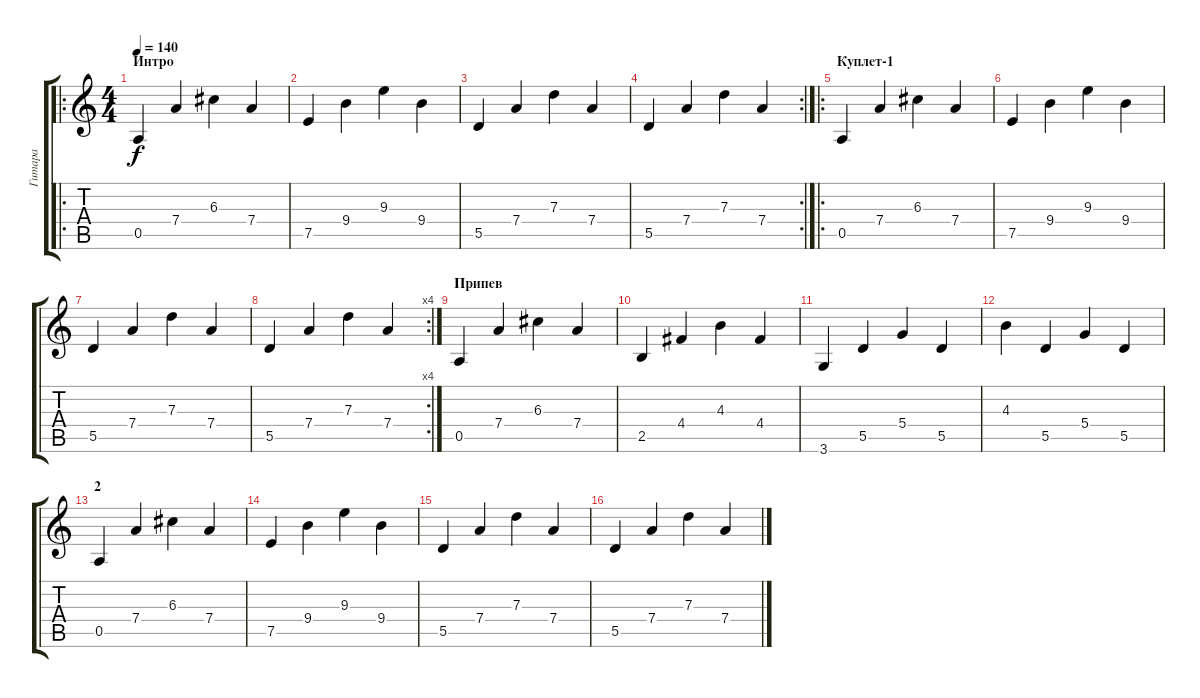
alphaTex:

\track ("Гитара" "Гитара") {instrument electricguitarjazz}
\staff {score tabs}
\tuning (E4 B3 G3 D3 A2 E2) {hide}
\ro
\ts (4 4)
\section ("" "Интро")
\tempo 140
\clef g2
\ks c
0.5.4{dy f instrument electricguitarjazz} 7.4.4 6.3.4 7.4.4 |
7.5.4 9.4.4 9.3.4 9.4.4 |
5.5.4 7.4.4 7.3.4 7.4.4 |
\rc 2
5.5.4 7.4.4 7.3.4 7.4.4 |
\ro
\section ("" "Куплет-1")
0.5.4 7.4.4 6.3.4 7.4.4 |
7.5.4 9.4.4 9.3.4 9.4.4 |
5.5.4 7.4.4 7.3.4 7.4.4 |
\rc 4
5.5.4 7.4.4 7.3.4 7.4.4 |
\section ("" "Припев")
0.5.4 7.4.4 6.3.4 7.4.4 |
2.5.4 4.4.4 4.3.4 4.4.4 |
3.6.4 5.5.4 5.4.4 5.5.4 |
4.3.4 5.5.4 5.4.4 5.5.4 |
\section ("" "2")
0.5.4 7.4.4 6.3.4 7.4.4 |
7.5.4 9.4.4 9.3.4 9.4.4 |
5.5.4 7.4.4 7.3.4 7.4.4 |
5.5.4 7.4.4 7.3.4 7.4.4
